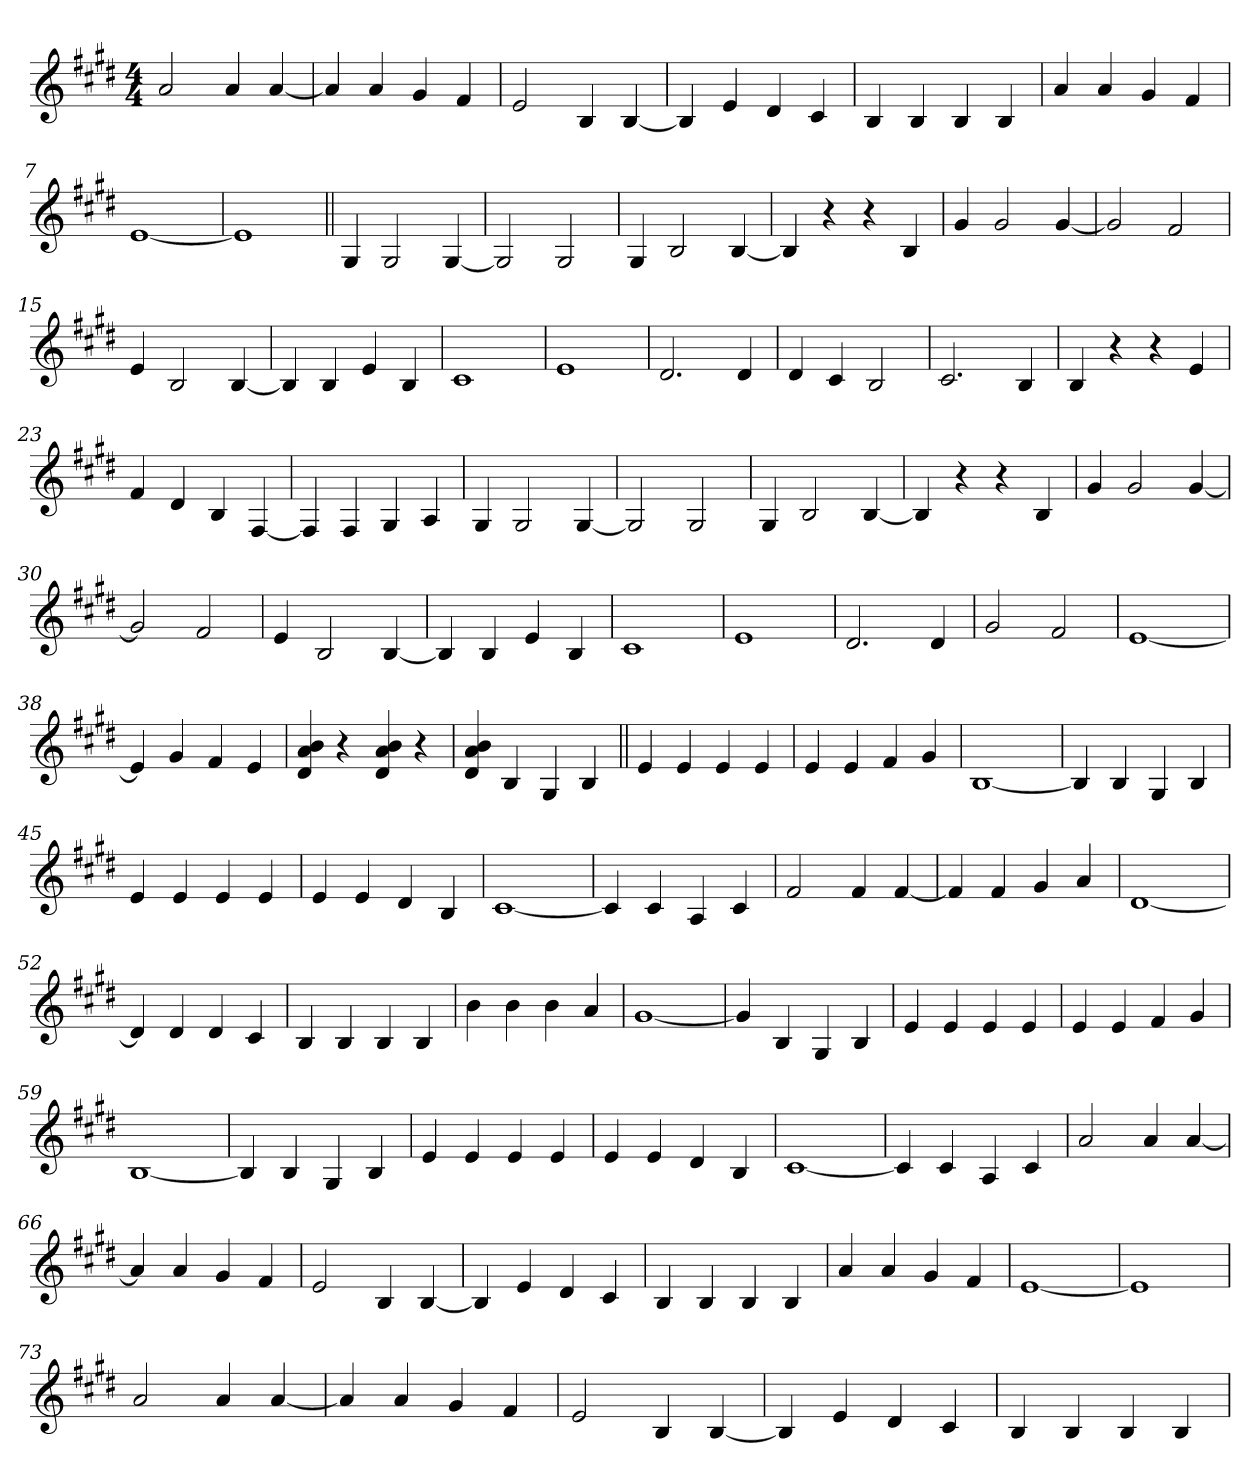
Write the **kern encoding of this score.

**kern
*part1
*staff1
*clefG2
*k[f#c#g#d#]
*E:
*M4/4
=1
2a/
4a/
[4a/
=2
4a/]
4a/
4g#/
4f#/
=3
2e/
4B/
[4B/
=4
4B/]
4e/
4d#/
4c#/
=5
4B/
4B/
4B/
4B/
=6
4a/
4a/
4g#/
4f#/
=7
[1e
=8
1e]
!!LO:LB:g=z
=9||
4G#/
2G#/
[4G#/
=10
2G#/]
2G#/
=11
4G#/
2B/
[4B/
=12
4B/]
4r
4r
4B/
=13
4g#/
2g#/
[4g#/
=14
2g#/]
2f#/
=15
4e/
2B/
[4B/
=16
4B/]
4B/
4e/
4B/
!!LO:LB:g=z
=17
1c#
=18
1e
=19
2.d#/
4d#/
=20
4d#/
4c#/
2B/
=21
2.c#/
4B/
=22
4B/
4r
4r
4e/
=23
4f#/
4d#/
4B/
[4F#/
=24
4F#/]
4F#/
4G#/
4A/
!!LO:LB:g=z
=25
4G#/
2G#/
[4G#/
=26
2G#/]
2G#/
=27
4G#/
2B/
[4B/
=28
4B/]
4r
4r
4B/
=29
4g#/
2g#/
[4g#/
=30
2g#/]
2f#/
=31
4e/
2B/
[4B/
=32
4B/]
4B/
4e/
4B/
!!LO:LB:g=z
=33
1c#
=34
1e
=35
2.d#/
4d#/
=36
2g#/
2f#/
=37
[1e
=38
4e/]
4g#/
4f#/
4e/
=39
4d#/ 4a/ 4b/
4r
4d#/ 4a/ 4b/
4r
=40
4d#/ 4a/ 4b/
4B/
4G#/
4B/
!!LO:LB:g=z
=41||
4e/
4e/
4e/
4e/
=42
4e/
4e/
4f#/
4g#/
=43
[1B
=44
4B/]
4B/
4G#/
4B/
=45
4e/
4e/
4e/
4e/
=46
4e/
4e/
4d#/
4B/
=47
[1c#
=48
4c#/]
4c#/
4A/
4c#/
!!LO:LB:g=z
=49
2f#/
4f#/
[4f#/
=50
4f#/]
4f#/
4g#/
4a/
=51
[1d#
=52
4d#/]
4d#/
4d#/
4c#/
=53
4B/
4B/
4B/
4B/
=54
4b\
4b\
4b\
4a/
=55
[1g#
=56
4g#/]
4B/
4G#/
4B/
!!LO:LB:g=z
=57
4e/
4e/
4e/
4e/
=58
4e/
4e/
4f#/
4g#/
=59
[1B
=60
4B/]
4B/
4G#/
4B/
=61
4e/
4e/
4e/
4e/
=62
4e/
4e/
4d#/
4B/
=63
[1c#
=64
4c#/]
4c#/
4A/
4c#/
!!LO:LB:g=z
=65
2a/
4a/
[4a/
=66
4a/]
4a/
4g#/
4f#/
=67
2e/
4B/
[4B/
=68
4B/]
4e/
4d#/
4c#/
=69
4B/
4B/
4B/
4B/
=70
4a/
4a/
4g#/
4f#/
=71
[1e
=72
1e]
!!LO:LB:g=z
=73
2a/
4a/
[4a/
=74
4a/]
4a/
4g#/
4f#/
=75
2e/
4B/
[4B/
=76
4B/]
4e/
4d#/
4c#/
=77
4B/
4B/
4B/
4B/
=
*-
